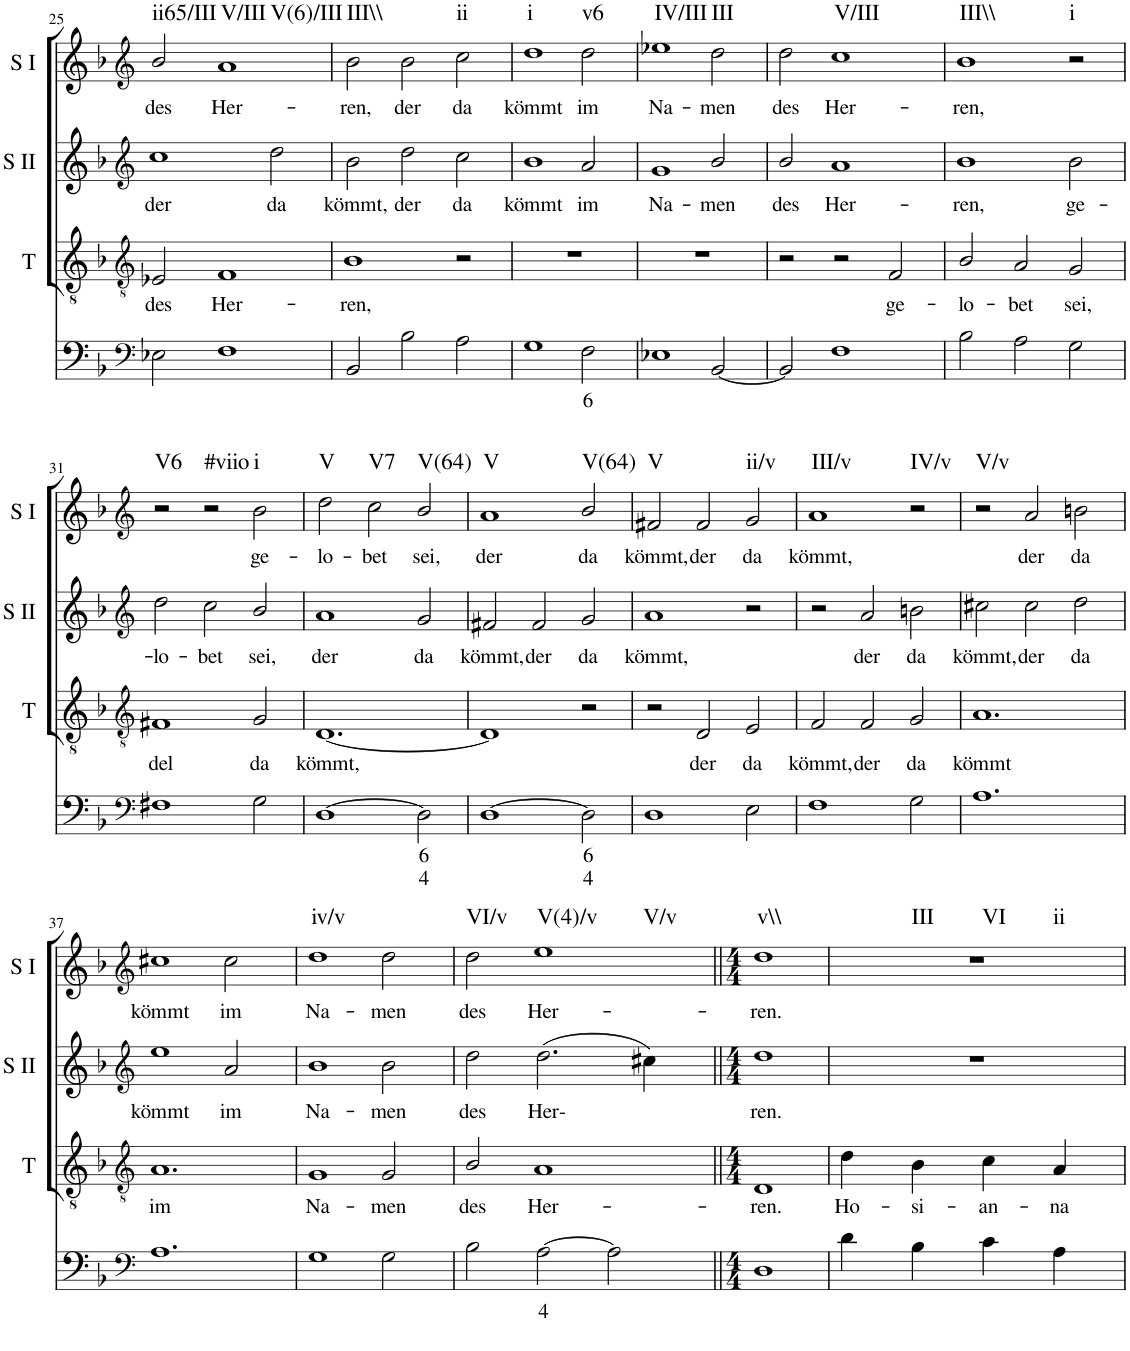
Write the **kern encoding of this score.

**kern	**text	**text	**kern	**text	**kern	**text	**kern	**text	**harte
*part4	*part4	*part4	*part3	*part3	*part2	*part2	*part1	*part1	*part1
*staff4	*staff4	*staff4	*staff3	*staff3	*staff2	*staff2	*staff1	*staff1	*
*I"Continuo	*	*	*I"Tenor	*	*I"Soprano II	*	*I"Soprano I	*	*
*	*	*	*I'T	*	*I'S II	*	*I'S I	*	*
!!LO:PB:g=z
*clefF4	*	*	*clefGv2	*	*clefG2	*	*clefG2	*	*
*k[b-]	*	*	*k[b-]	*	*k[b-]	*	*k[b-]	*	*
*M3/2	*	*	*M3/2	*	*M3/2	*	*M3/2	*	*
=25	=25	=25	=25	=25	=25	=25	=25	=25	=25
!	!	!	!	!LO:LY:b	!	!LO:LY:b	!	!LO:LY:b	!LO:H:kt=ii65/III
2E-X\	.	.	2E-X/	des	1cc	der	2b-/	des	N
!	!	!	!	!LO:LY:b	!	!	!	!LO:LY:b	!LO:H:n=1:kt=V/III
!	!	!	!	!	!	!	!	!	!LO:H:n=2:kt=V(6)/III
1F	.	.	1F	Her-	.	.	1a	Her-	N N
!	!	!	!	!	!	!LO:LY:b	!	!	!
.	.	.	.	.	2dd\	da	.	.	.
=26	=26	=26	=26	=26	=26	=26	=26	=26	=26
!	!	!	!	!LO:LY:b	!	!LO:LY:b	!	!LO:LY:b	!LO:H:kt=III\\
2BB-/	.	.	1B-	ren,	2b-\	kömmt,	2b-\	ren,	N
!	!	!	!	!	!	!LO:LY:b	!	!LO:LY:b	!
2B-\	.	.	.	.	2dd\	der	2b-\	der	.
!	!	!	!	!	!	!LO:LY:b	!	!LO:LY:b	!LO:H:kt=ii
2A\	.	.	2r	.	2cc\	da	2cc\	da	N
=27	=27	=27	=27	=27	=27	=27	=27	=27	=27
!	!	!	!	!	!	!LO:LY:b	!	!LO:LY:b	!LO:H:kt=i
1G	.	.	1.r	.	1b-	kömmt	1dd	kömmt	N
!	!LO:LY:b	!	!	!	!	!LO:LY:b	!	!LO:LY:b	!LO:H:kt=v6
2F\	6	.	.	.	2a/	im	2dd\	im	N
=28	=28	=28	=28	=28	=28	=28	=28	=28	=28
!	!	!	!	!	!	!LO:LY:b	!	!LO:LY:b	!LO:H:kt=IV/III
1E-X	.	.	1.r	.	1g	Na-	1ee-X	Na-	N
!	!	!	!	!	!	!LO:LY:b	!	!LO:LY:b	!LO:H:kt=III
[2BB-/	.	.	.	.	2b-/	men	2dd\	men	N
=29	=29	=29	=29	=29	=29	=29	=29	=29	=29
!	!	!	!	!	!	!LO:LY:b	!	!LO:LY:b	!
2BB-/]	.	.	2r	.	2b-/	des	2dd\	des	.
!	!	!	!	!	!	!LO:LY:b	!	!LO:LY:b	!LO:H:kt=V/III
1F	.	.	2r	.	1a	Her-	1cc	Her-	N
!	!	!	!	!LO:LY:b	!	!	!	!	!
.	.	.	2F/	ge-	.	.	.	.	.
=30	=30	=30	=30	=30	=30	=30	=30	=30	=30
!	!	!	!	!LO:LY:b	!	!LO:LY:b	!	!LO:LY:b	!LO:H:kt=III\\
2B-\	.	.	2B-/	lo-	1b-	ren,	1b-	ren,	N
!	!	!	!	!LO:LY:b	!	!	!	!	!
2A\	.	.	2A/	bet	.	.	.	.	.
!	!	!	!	!LO:LY:b	!	!LO:LY:b	!	!	!LO:H:kt=i
2G\	.	.	2G/	sei,	2b-\	ge-	2r	.	N
!!LO:LB:g=z
=31	=31	=31	=31	=31	=31	=31	=31	=31	=31
*clefF4	*	*	*clefGv2	*	*clefG2	*	*clefG2	*	*
!	!	!	!	!LO:LY:b	!	!LO:LY:b	!	!	!LO:H:kt=V6
1F#X	.	.	1F#X	del	2dd\	lo-	2r	.	N
!	!	!	!	!	!	!LO:LY:b	!	!	!LO:H:kt=#viio
.	.	.	.	.	2cc\	bet	2r	.	N
!	!	!	!	!LO:LY:b	!	!LO:LY:b	!	!LO:LY:b	!LO:H:kt=i
2G\	.	.	2G/	da	2b-/	sei,	2b-\	ge-	N
=32	=32	=32	=32	=32	=32	=32	=32	=32	=32
!	!	!	!	!LO:LY:b	!	!LO:LY:b	!	!LO:LY:b	!LO:H:kt=V
[1D	.	.	[1.D	kömmt,	1a	der	2dd\	lo-	N
!	!	!	!	!	!	!	!	!LO:LY:b	!LO:H:kt=V7
.	.	.	.	.	.	.	2cc\	bet	N
!	!LO:LY:b	!LO:LY:b	!	!	!	!LO:LY:b	!	!LO:LY:b	!LO:H:kt=V(64)
2D\]	6	4	.	.	2g/	da	2b-/	sei,	N
=33	=33	=33	=33	=33	=33	=33	=33	=33	=33
!	!	!	!	!	!	!LO:LY:b	!	!LO:LY:b	!LO:H:kt=V
[1D	.	.	1D]	.	2f#X/	kömmt,	1a	der	N
!	!	!	!	!	!	!LO:LY:b	!	!	!
.	.	.	.	.	2f#/	der	.	.	.
!	!LO:LY:b	!LO:LY:b	!	!	!	!LO:LY:b	!	!LO:LY:b	!LO:H:kt=V(64)
2D\]	6	4	2r	.	2g/	da	2b-/	da	N
=34	=34	=34	=34	=34	=34	=34	=34	=34	=34
!	!	!	!	!	!	!LO:LY:b	!	!LO:LY:b	!LO:H:kt=V
1D	.	.	2r	.	1a	kömmt,	2f#X/	kömmt,	N
!	!	!	!	!LO:LY:b	!	!	!	!LO:LY:b	!
.	.	.	2D/	der	.	.	2f#/	der	.
!	!	!	!	!LO:LY:b	!	!	!	!LO:LY:b	!LO:H:kt=ii/v
2E\	.	.	2E/	da	2r	.	2g/	da	N
=35	=35	=35	=35	=35	=35	=35	=35	=35	=35
!	!	!	!	!LO:LY:b	!	!	!	!LO:LY:b	!LO:H:kt=III/v
1F	.	.	2F/	kömmt,	2r	.	1a	kömmt,	N
!	!	!	!	!LO:LY:b	!	!LO:LY:b	!	!	!
.	.	.	2F/	der	2a/	der	.	.	.
!	!	!	!	!LO:LY:b	!	!LO:LY:b	!	!	!LO:H:kt=IV/v
2G\	.	.	2G/	da	2bn\	da	2r	.	N
=36	=36	=36	=36	=36	=36	=36	=36	=36	=36
!	!	!	!	!LO:LY:b	!	!LO:LY:b	!	!	!LO:H:kt=V/v
1.A	.	.	1.A	kömmt	2cc#X\	kömmt,	2r	.	N
!	!	!	!	!	!	!LO:LY:b	!	!LO:LY:b	!
.	.	.	.	.	2cc#\	der	2a/	der	.
!	!	!	!	!	!	!LO:LY:b	!	!LO:LY:b	!
.	.	.	.	.	2dd\	da	2bn\	da	.
!!LO:LB:g=z
=37	=37	=37	=37	=37	=37	=37	=37	=37	=37
*clefF4	*	*	*clefGv2	*	*clefG2	*	*clefG2	*	*
!	!	!	!	!LO:LY:b	!	!LO:LY:b	!	!LO:LY:b	!
1.A	.	.	1.A	im	1ee	kömmt	1cc#X	kömmt	.
!	!	!	!	!	!	!LO:LY:b	!	!LO:LY:b	!
.	.	.	.	.	2a/	im	2cc#\	im	.
=38	=38	=38	=38	=38	=38	=38	=38	=38	=38
!	!	!	!	!LO:LY:b	!	!LO:LY:b	!	!LO:LY:b	!LO:H:kt=iv/v
1G	.	.	1G	Na-	1b-	Na-	1dd	Na-	N
!	!	!	!	!LO:LY:b	!	!LO:LY:b	!	!LO:LY:b	!
2G\	.	.	2G/	men	2b-\	men	2dd\	men	.
=39	=39	=39	=39	=39	=39	=39	=39	=39	=39
!	!	!	!	!LO:LY:b	!	!LO:LY:b	!	!LO:LY:b	!LO:H:kt=VI/v
2B-\	.	.	2B-/	des	2dd\	des	2dd\	des	N
!	!LO:LY:b	!	!	!LO:LY:b	!	!LO:LY:b	!	!LO:LY:b	!LO:H:n=1:kt=V(4)/v
!	!	!	!	!	!	!	!	!	!LO:H:n=2:kt=V/v
[2A\	4	.	1A	Her-	(2.dd\	Her-	1ee	Her-	N N
2A\]	.	.	.	.	.	.	.	.	.
.	.	.	.	.	4cc#X\)	.	.	.	.
=40||	=40||	=40||	=40||	=40||	=40||	=40||	=40||	=40||	=40||
*M4/4	*	*	*M4/4	*	*M4/4	*	*M4/4	*	*
!	!	!	!	!LO:LY:b	!	!LO:LY:b	!	!LO:LY:b	!LO:H:kt=v\\
1D	.	.	1D	ren.	1dd	ren.	1dd	ren.	N
=41	=41	=41	=41	=41	=41	=41	=41	=41	=41
!	!	!	!	!LO:LY:b	!	!	!	!	!LO:H:n=1:kt=III
!	!	!	!	!	!	!	!	!	!LO:H:n=2:kt=VI
!	!	!	!	!	!	!	!	!	!LO:H:n=3:kt=ii
4d\	.	.	4d\	Ho-	1r	.	1r	.	N N N
!	!	!	!	!LO:LY:b	!	!	!	!	!
4B-\	.	.	4B-\	si-	.	.	.	.	.
!	!	!	!	!LO:LY:b	!	!	!	!	!
4c\	.	.	4c\	an-	.	.	.	.	.
!	!	!	!	!LO:LY:b	!	!	!	!	!
4A\	.	.	4A/	na	.	.	.	.	.
=	=	=	=	=	=	=	=	=	=
*-	*-	*-	*-	*-	*-	*-	*-	*-	*-
